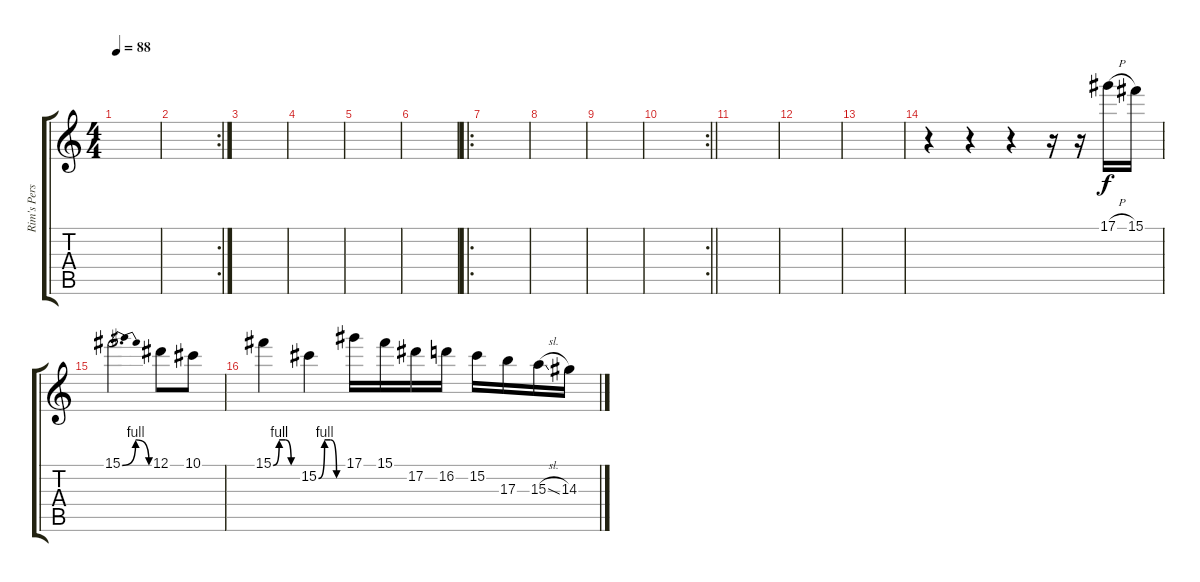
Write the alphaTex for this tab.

\track ("Rim's Personal Touch - Solo (by Rim)" "Rim's Pers") {instrument distortionguitar}
\staff {score tabs}
\tuning (Eb4 Bb3 Gb3 Db3 Ab2 Eb2) {hide}
\ts (4 4)
\tempo 88
\clef g2
\ks c
|
\rc 2
|
|
|
|
|
\ro
|
|
|
\rc 2
\barLineRight lightlight
|
|
|
|
r.4 r.4 r.4 r.16 r.16 17.1{h}.16 15.1.16 |
15.1{be (bendrelease 0 0 15 4 56 4 60 0)}.2{d} 12.1.8 10.1.8 |
15.1{be (custom 0 0 15 4 30 4 45 0 60 0)}.4 15.2{be (custom 0 0 15 4 30 4 45 0 60 0)}.4 17.1.16 15.1.16 17.2.16 16.2.16 15.2.16 17.3.16 15.3{sl}.16 14.3.16
